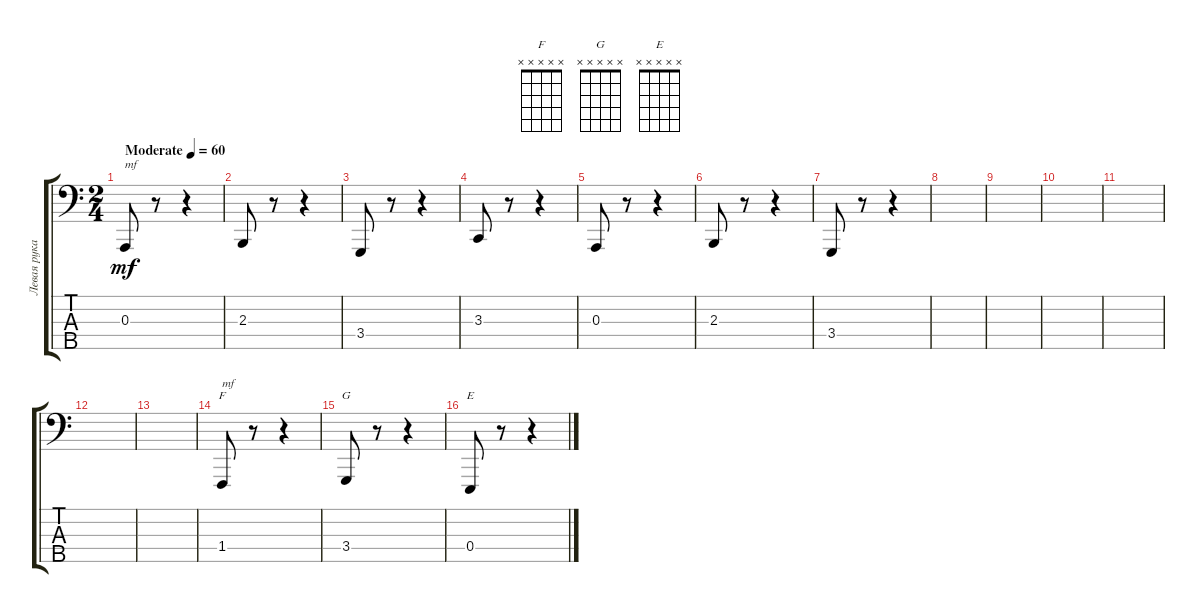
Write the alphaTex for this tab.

\track ("Левая рука" "Левая рука") {instrument brightacousticpiano}
\staff {score tabs}
\tuning (G2 D2 A1 E1 A0) {hide}
\chord ("F" x x x x x)
\chord ("G" x x x x x)
\chord ("E" x x x x x)
\ts (2 4)
\tempo (60 "Moderate")
\clef f4
\ks c
0.3.8{txt "mf" dy mf instrument brightacousticpiano} r.8 r.4 |
2.3.8 r.8 r.4 |
3.4.8 r.8 r.4 |
3.3.8 r.8 r.4 |
0.3.8 r.8 r.4 |
2.3.8 r.8 r.4 |
3.4.8 r.8 r.4 |
|
|
|
|
|
|
1.4.8{ch "F" txt "mf"} r.8 r.4 |
3.4.8{ch "G"} r.8 r.4 |
0.4.8{ch "E"} r.8 r.4
